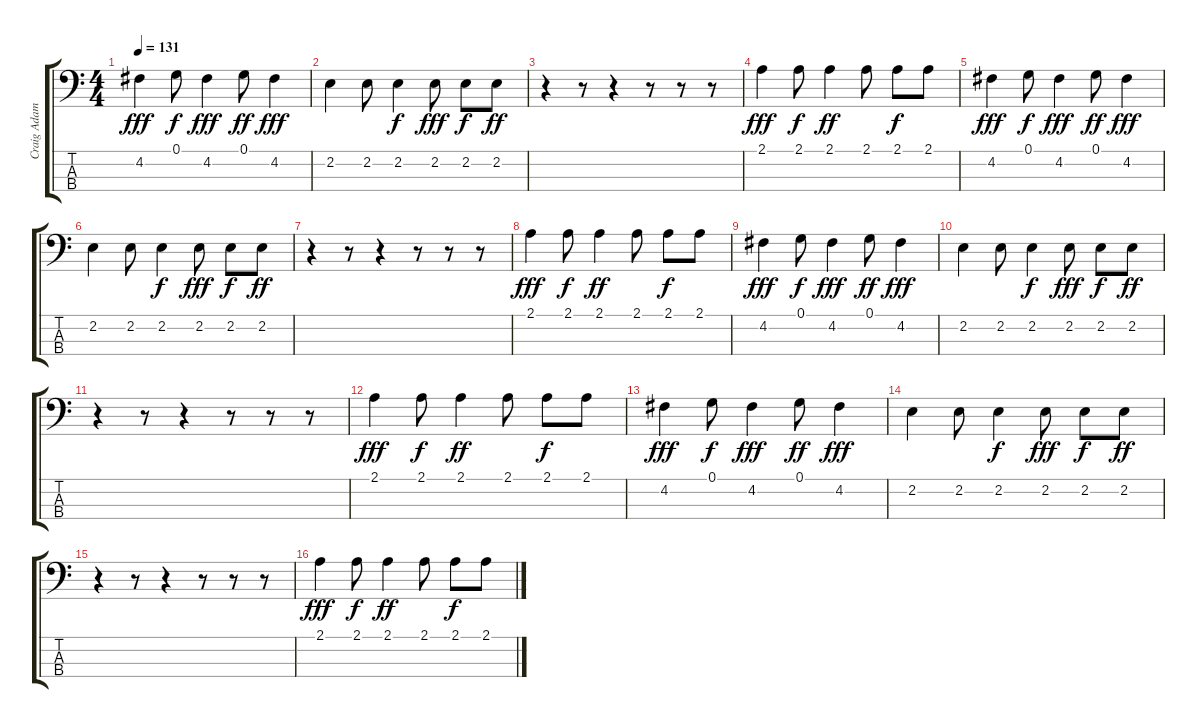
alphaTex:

\track ("Craig Adams" "Craig Adam") {instrument electricbasspick}
\staff {score tabs}
\tuning (G2 D2 A1 E1) {hide}
\ts (4 4)
\tempo 131
\clef f4
\ks c
4.2.4{dy fff} 0.1.8{dy f} 4.2.4{dy fff} 0.1.8{dy ff} 4.2.4{dy fff} |
2.2.4 2.2.8 2.2.4{dy f} 2.2.8{dy fff} 2.2.8{dy f} 2.2.8{dy ff} |
r.4 r.8 r.4 r.8 r.8 r.8 |
2.1.4{dy fff} 2.1.8{dy f} 2.1.4{dy ff} 2.1.8 2.1.8{dy f} 2.1.8 |
4.2.4{dy fff} 0.1.8{dy f} 4.2.4{dy fff} 0.1.8{dy ff} 4.2.4{dy fff} |
2.2.4 2.2.8 2.2.4{dy f} 2.2.8{dy fff} 2.2.8{dy f} 2.2.8{dy ff} |
r.4 r.8 r.4 r.8 r.8 r.8 |
2.1.4{dy fff} 2.1.8{dy f} 2.1.4{dy ff} 2.1.8 2.1.8{dy f} 2.1.8 |
4.2.4{dy fff} 0.1.8{dy f} 4.2.4{dy fff} 0.1.8{dy ff} 4.2.4{dy fff} |
2.2.4 2.2.8 2.2.4{dy f} 2.2.8{dy fff} 2.2.8{dy f} 2.2.8{dy ff} |
r.4 r.8 r.4 r.8 r.8 r.8 |
2.1.4{dy fff} 2.1.8{dy f} 2.1.4{dy ff} 2.1.8 2.1.8{dy f} 2.1.8 |
4.2.4{dy fff} 0.1.8{dy f} 4.2.4{dy fff} 0.1.8{dy ff} 4.2.4{dy fff} |
2.2.4 2.2.8 2.2.4{dy f} 2.2.8{dy fff} 2.2.8{dy f} 2.2.8{dy ff} |
r.4 r.8 r.4 r.8 r.8 r.8 |
2.1.4{dy fff} 2.1.8{dy f} 2.1.4{dy ff} 2.1.8 2.1.8{dy f} 2.1.8
